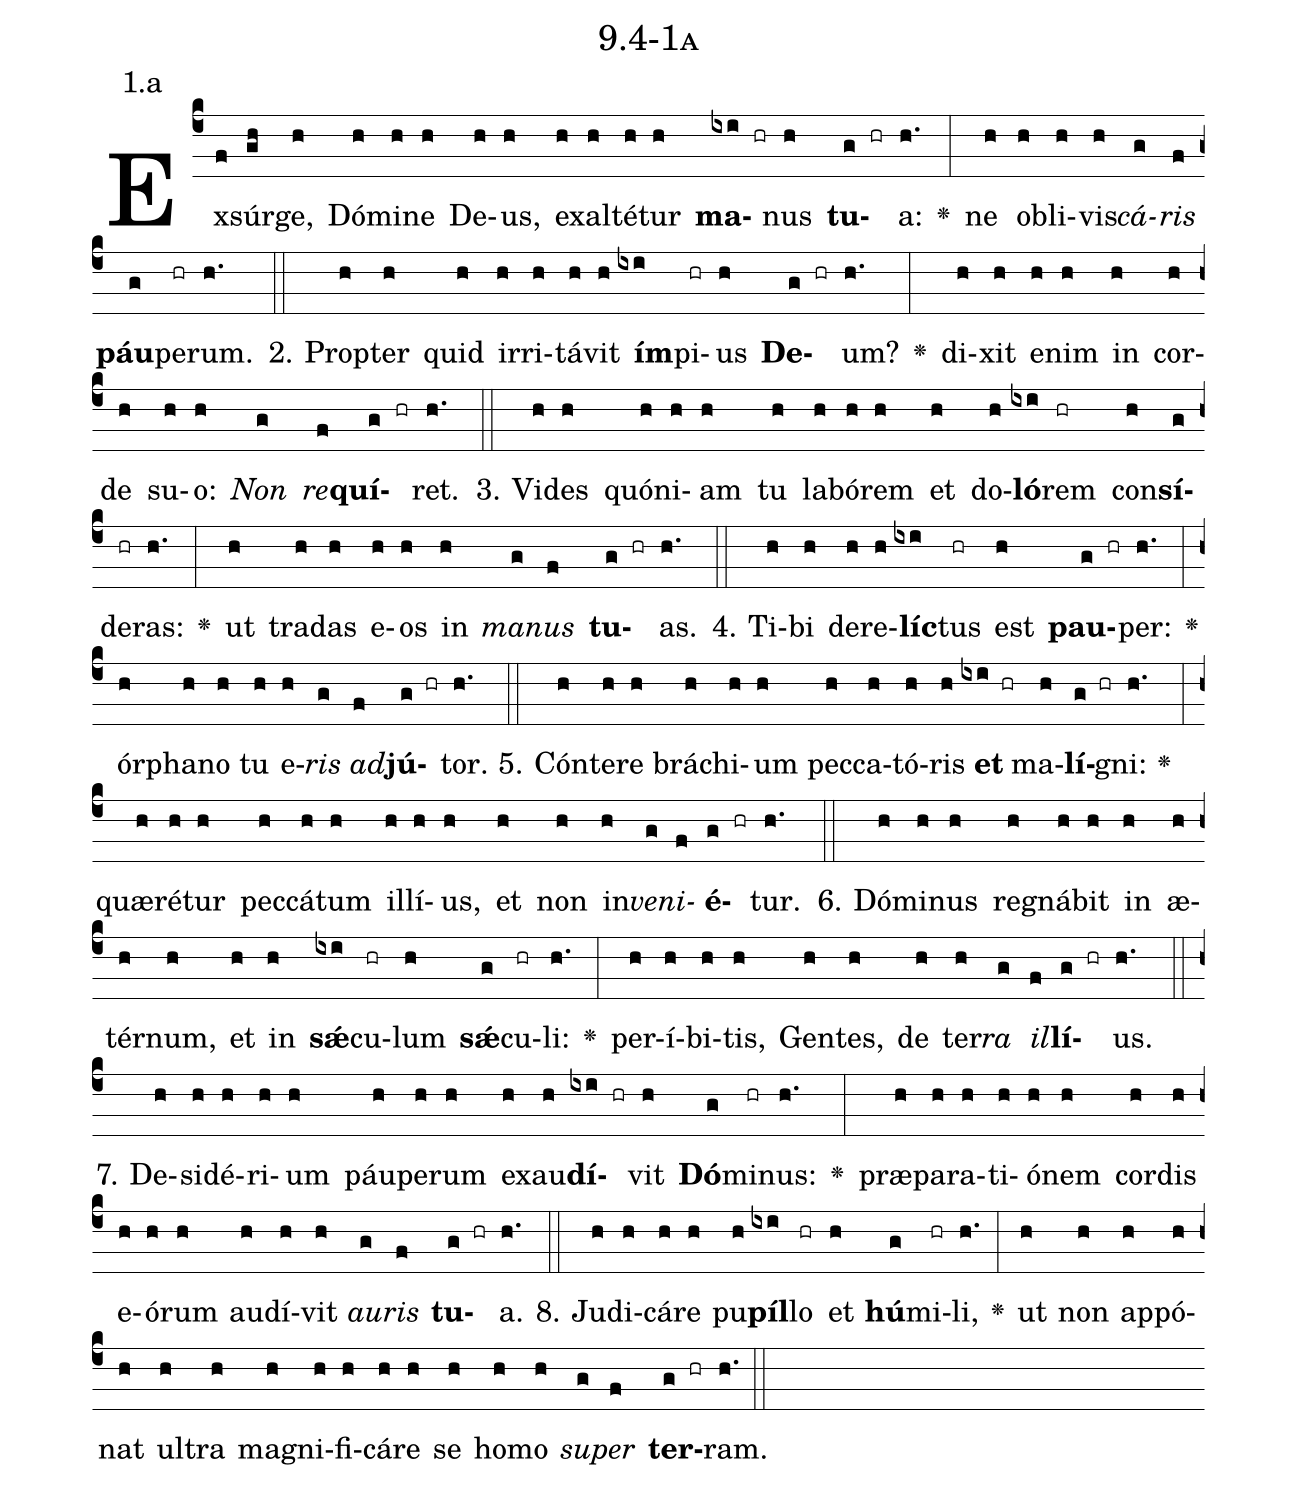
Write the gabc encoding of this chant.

name: 9.4-1a;
annotation: 1.a;
%%
(c4)Ex(f)súr(gh)ge,(h) Dó(h)mi(h)ne(h) De(h)us,(h) ex(h)al(h)té(h)tur(h) <b>ma</b>(ixi hr)nus(h) <b>tu</b>(g hr)a:(h.) <v>\greheightstar</v>(:) ne(h) ob(h)li(h)vis(h)<i>cá</i>(g)<i>ris</i>(f) <b>páu</b>(g)pe(hr)rum.(h.) (::)
2. Prop(h)ter(h) quid(h) ir(h)ri(h)tá(h)vit(h) <b>ím</b>(ixi)pi(hr)us(h) <b>De</b>(g hr)um?(h.) <v>\greheightstar</v>(:) di(h)xit(h) e(h)nim(h) in(h) cor(h)de(h) su(h)o:(h) <i>Non</i>(g) <i>re</i>(f)<b>quí</b>(g hr)ret.(h.) (::)
3. Vi(h)des(h) quón(h)i(h)am(h) tu(h) la(h)bó(h)rem(h) et(h) do(h)<b>ló</b>(ixi)rem(hr) con(h)<b>sí</b>(g)de(hr)ras:(h.) <v>\greheightstar</v>(:) ut(h) tra(h)das(h) e(h)os(h) in(h) <i>ma</i>(g)<i>nus</i>(f) <b>tu</b>(g hr)as.(h.) (::)
4. Ti(h)bi(h) de(h)re(h)<b>líc</b>(ixi)tus(hr) est(h) <b>pau</b>(g hr)per:(h.) <v>\greheightstar</v>(:) ór(h)pha(h)no(h) tu(h) e(h)<i>ris</i>(g) <i>ad</i>(f)<b>jú</b>(g hr)tor.(h.) (::)
5. Cón(h)te(h)re(h) brá(h)chi(h)um(h) pec(h)ca(h)tó(h)ris(h) <b>et</b>(ixi hr) ma(h)<b>lí</b>(g hr)gni:(h.) <v>\greheightstar</v>(:) quæ(h)ré(h)tur(h) pec(h)cá(h)tum(h) il(h)lí(h)us,(h) et(h) non(h) in(h)<i>ve</i>(g)<i>ni</i>(f)<b>é</b>(g hr)tur.(h.) (::)
6. Dó(h)mi(h)nus(h) re(h)gná(h)bit(h) in(h) æ(h)tér(h)num,(h) et(h) in(h) <b>sǽ</b>(ixi)cu(hr)lum(h) <b>sǽ</b>(g)cu(hr)li:(h.) <v>\greheightstar</v>(:) per(h)í(h)bi(h)tis,(h) Gen(h)tes,(h) de(h) ter(h)<i>ra</i>(g) <i>il</i>(f)<b>lí</b>(g hr)us.(h.) (::)
7. De(h)si(h)dé(h)ri(h)um(h) páu(h)pe(h)rum(h) ex(h)au(h)<b>dí</b>(ixi hr)vit(h) <b>Dó</b>(g)mi(hr)nus:(h.) <v>\greheightstar</v>(:) præ(h)pa(h)ra(h)ti(h)ó(h)nem(h) cor(h)dis(h) e(h)ó(h)rum(h) au(h)dí(h)vit(h) <i>au</i>(g)<i>ris</i>(f) <b>tu</b>(g hr)a.(h.) (::)
8. Ju(h)di(h)cá(h)re(h) pu(h)<b>píl</b>(ixi)lo(hr) et(h) <b>hú</b>(g)mi(hr)li,(h.) <v>\greheightstar</v>(:) ut(h) non(h) ap(h)pó(h)nat(h) ul(h)tra(h) ma(h)gni(h)fi(h)cá(h)re(h) se(h) ho(h)mo(h) <i>su</i>(g)<i>per</i>(f) <b>ter</b>(g hr)ram.(h.) (::)
